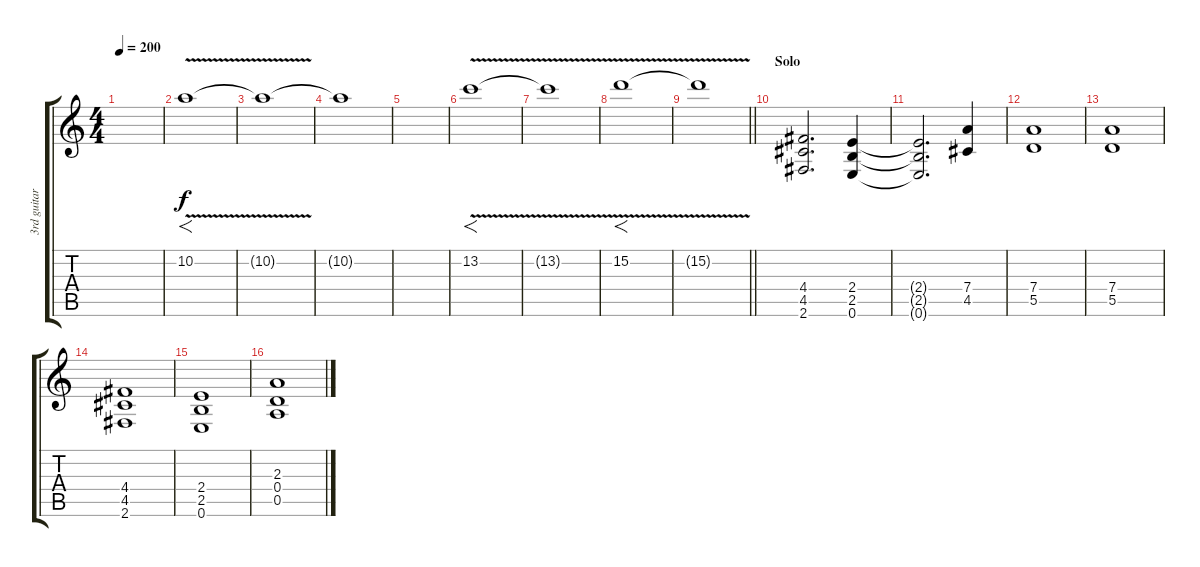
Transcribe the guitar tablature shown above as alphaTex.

\track ("3rd guitar" "3rd guitar") {instrument distortionguitar}
\staff {score tabs}
\tuning (E4 B3 G3 D3 A2 E2) {hide}
\ts (4 4)
\tempo 200
\clef g2
\ks c
|
10.2{v}.1{f} |
10.2{t}.1 |
10.2{t}.1 |
|
13.2{v}.1{f} |
13.2{t}.1 |
15.2{v}.1{f} |
\barLineRight lightlight
15.2{t}.1 |
\section ("" "Solo")
(4.4 4.5 2.6).2{d volume 13 instrument distortionguitar} (2.4 2.5 0.6).4 |
(2.4{t} 2.5{t} 0.6{t}).2{d} (7.4 4.5).4 |
(7.4 5.5).1 |
(7.4 5.5).1 |
(4.4 4.5 2.6).1 |
(2.4 2.5 0.6).1 |
(2.3 0.4 0.5).1
